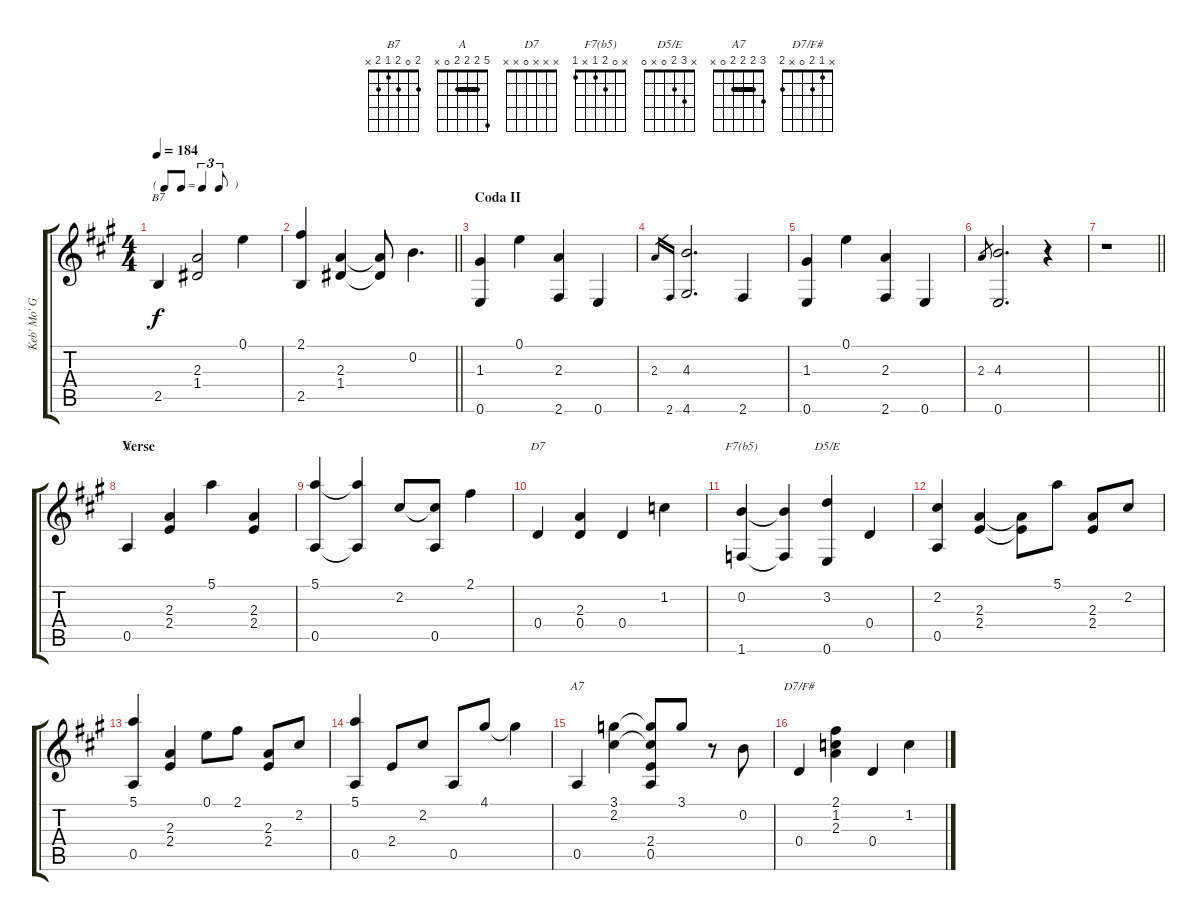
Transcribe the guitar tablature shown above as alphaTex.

\track ("Keb' Mo' Guitar" "Keb' Mo' G") {instrument acousticguitarsteel}
\staff {score tabs}
\tuning (E4 B3 G3 D3 A2 E2) {hide}
\chord ("B7" 2 0 2 1 2 x)
\chord ("A" 5 2 2 2 0 x) {barre 2}
\chord ("D7" x x x 0 x x)
\chord ("F7(b5)" x 0 2 1 x 1)
\chord ("D5/E" x 3 2 0 x 0)
\chord ("A7" 3 2 2 2 0 x) {barre 2}
\chord ("D7/F#" x 1 2 0 x 2)
\ts (4 4)
\tf triplet8th
\tempo 184
\clef g2
\ks a
2.5.4{ch "B7" dy f} (2.3 1.4).2 0.1.4 |
\barLineRight lightlight
(2.1 2.5).4 (2.3 1.4).4 (2.3{t} 1.4{t}).8 0.2.4{d} |
\section ("" "Coda II")
(1.3 0.6).4 0.1.4 (2.3 2.6).4 0.6.4 |
2.3.16{gr} 2.6.16{gr} (4.3 4.6).2{d} 2.6.4 |
(1.3 0.6).4 0.1.4 (2.3 2.6).4 0.6.4 |
2.3.8{gr} (4.3 0.6).2{d} r.4 |
\barLineRight lightlight
r.1 |
\section ("" "Verse")
0.5.4{ch "A"} (2.3 2.4).4 5.1.4 (2.3 2.4).4 |
(5.1 0.5).4 (5.1{t} 0.5{t}).4 2.2.8 (2.2{t} 0.5).8 2.1.4 |
0.4.4{ch "D7"} (2.3 0.4).4 0.4.4 1.2.4 |
(0.2 1.6).4{ch "F7(b5)"} (0.2{t} 1.6{t}).4 (3.2 0.6).4{ch "D5/E"} 0.4.4 |
(2.2 0.5).4 (2.3 2.4).4 (2.3{t} 2.4{t}).8 5.1.8 (2.3 2.4).8 2.2.8 |
(5.1 0.5).4 (2.3 2.4).4 0.1.8 2.1.8 (2.3 2.4).8 2.2.8 |
(5.1 0.5).4 2.4.8 2.2.8 0.5.8 4.1.8 4.1{t}.4 |
0.5.4{ch "A7"} (3.1 2.2).4 (3.1{t} 2.2{t} 2.4 0.5).8 3.1.8 r.8 0.2.8 |
0.4.4{ch "D7/F#"} (2.1 1.2 2.3).4 0.4.4 1.2.4
